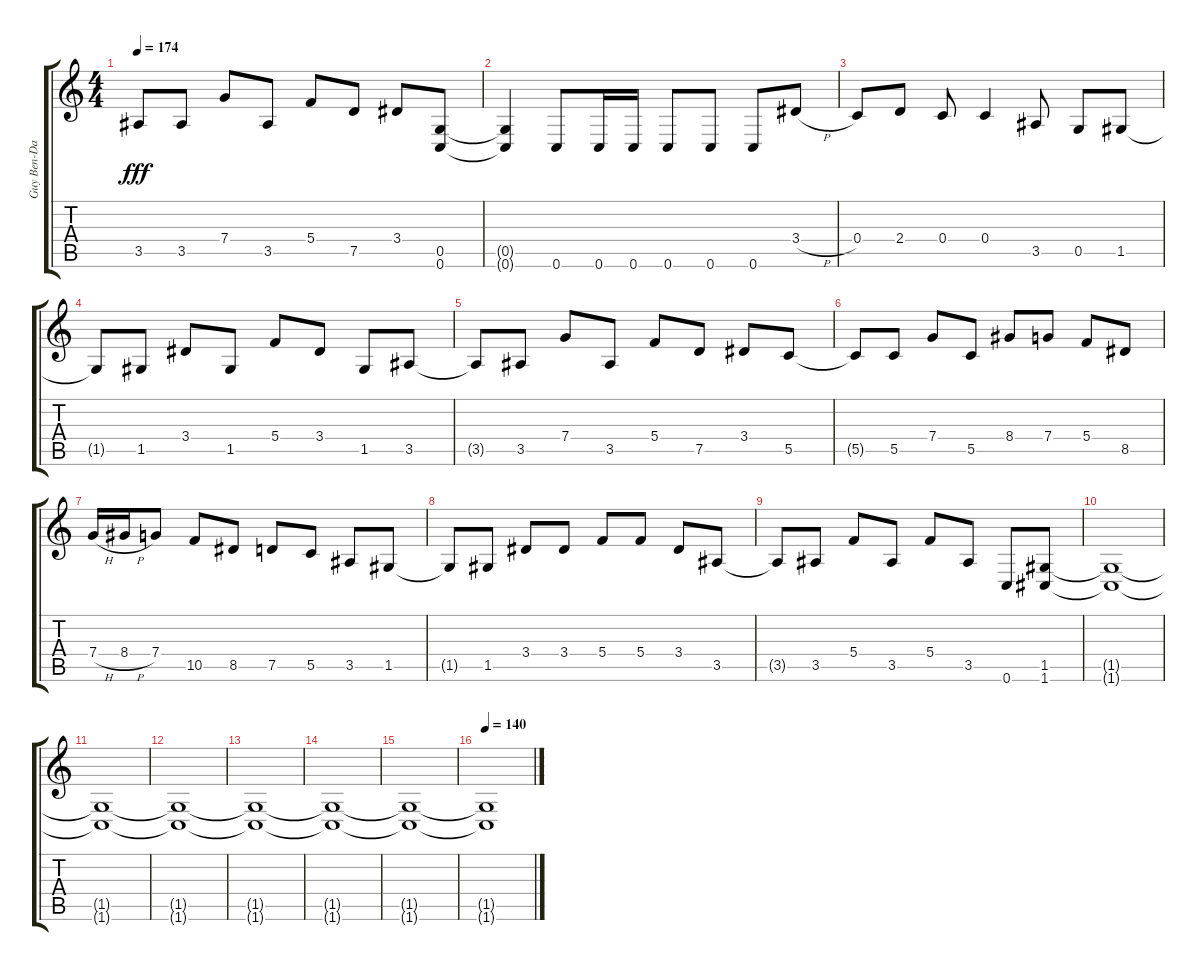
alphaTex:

\track ("Guy Ben-David" "Guy Ben-Da") {instrument distortionguitar}
\staff {score tabs}
\tuning (D4 A3 F3 C3 G2 C2) {hide}
\ts (4 4)
\tempo 174
\clef g2
\ks c
3.5{t}.8{dy fff} 3.5.8 7.4.8 3.5.8 5.4.8 7.5.8 3.4.8 (0.5 0.6).8 |
(0.5{t} 0.6{t}).4 0.6.8 0.6.16 0.6.16 0.6.8 0.6.8 0.6.8 3.4{h}.8 |
0.4.8 2.4.8 0.4.8 0.4.4 3.5.8 0.5.8 1.5.8 |
1.5{t}.8 1.5.8 3.4.8 1.5.8 5.4.8 3.4.8 1.5.8 3.5.8 |
3.5{t}.8 3.5.8 7.4.8 3.5.8 5.4.8 7.5.8 3.4.8 5.5.8 |
5.5{t}.8 5.5.8 7.4.8 5.5.8 8.4.8 7.4.8 5.4.8 8.5.8 |
7.4{h}.16 8.4{h}.16 7.4.8 10.5.8 8.5.8 7.5.8 5.5.8 3.5.8 1.5.8 |
1.5{t}.8 1.5.8 3.4.8 3.4.8 5.4.8 5.4.8 3.4.8 3.5.8 |
3.5{t}.8 3.5.8 5.4.8 3.5.8 5.4.8 3.5.8 0.6.8 (1.5 1.6).8 |
(1.5{t} 1.6{t}).1 |
(1.5{t} 1.6{t}).1 |
(1.5{t} 1.6{t}).1 |
(1.5{t} 1.6{t}).1 |
(1.5{t} 1.6{t}).1 |
(1.5{t} 1.6{t}).1 |
\tempo 140
(1.5{t} 1.6{t}).1
